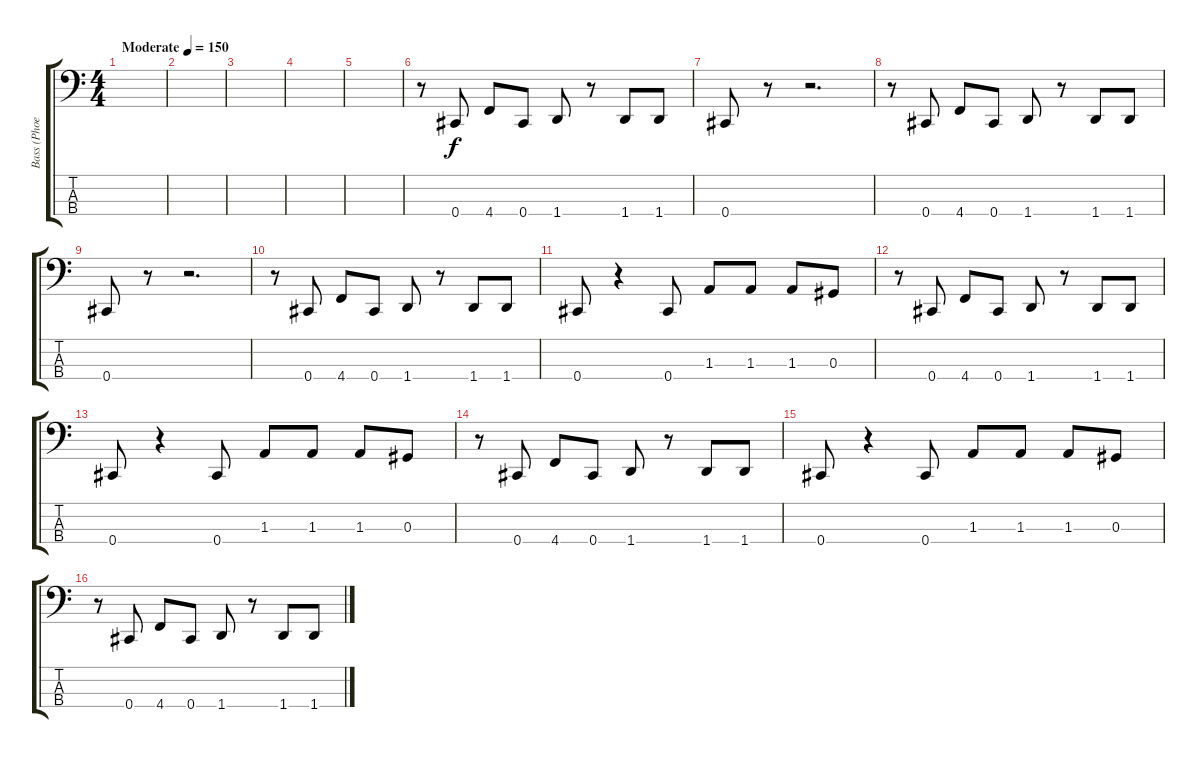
\track ("Bass (Phoenix)" "Bass (Phoe") {instrument electricbassfinger}
\staff {score tabs}
\tuning (Gb2 Db2 Ab1 Db1) {hide}
\ts (4 4)
\tempo (150 "Moderate")
\clef f4
\ks c
|
|
|
|
|
r.8 0.4.8 4.4.8 0.4.8 1.4.8 r.8 1.4.8 1.4.8 |
0.4.8 r.8 r.2{d} |
r.8 0.4.8 4.4.8 0.4.8 1.4.8 r.8 1.4.8 1.4.8 |
0.4.8 r.8 r.2{d} |
r.8 0.4.8 4.4.8 0.4.8 1.4.8 r.8 1.4.8 1.4.8 |
0.4.8 r.4 0.4.8 1.3.8 1.3.8 1.3.8 0.3.8 |
r.8 0.4.8 4.4.8 0.4.8 1.4.8 r.8 1.4.8 1.4.8 |
0.4.8 r.4 0.4.8 1.3.8 1.3.8 1.3.8 0.3.8 |
r.8 0.4.8 4.4.8 0.4.8 1.4.8 r.8 1.4.8 1.4.8 |
0.4.8 r.4 0.4.8 1.3.8 1.3.8 1.3.8 0.3.8 |
r.8 0.4.8 4.4.8 0.4.8 1.4.8 r.8 1.4.8 1.4.8
